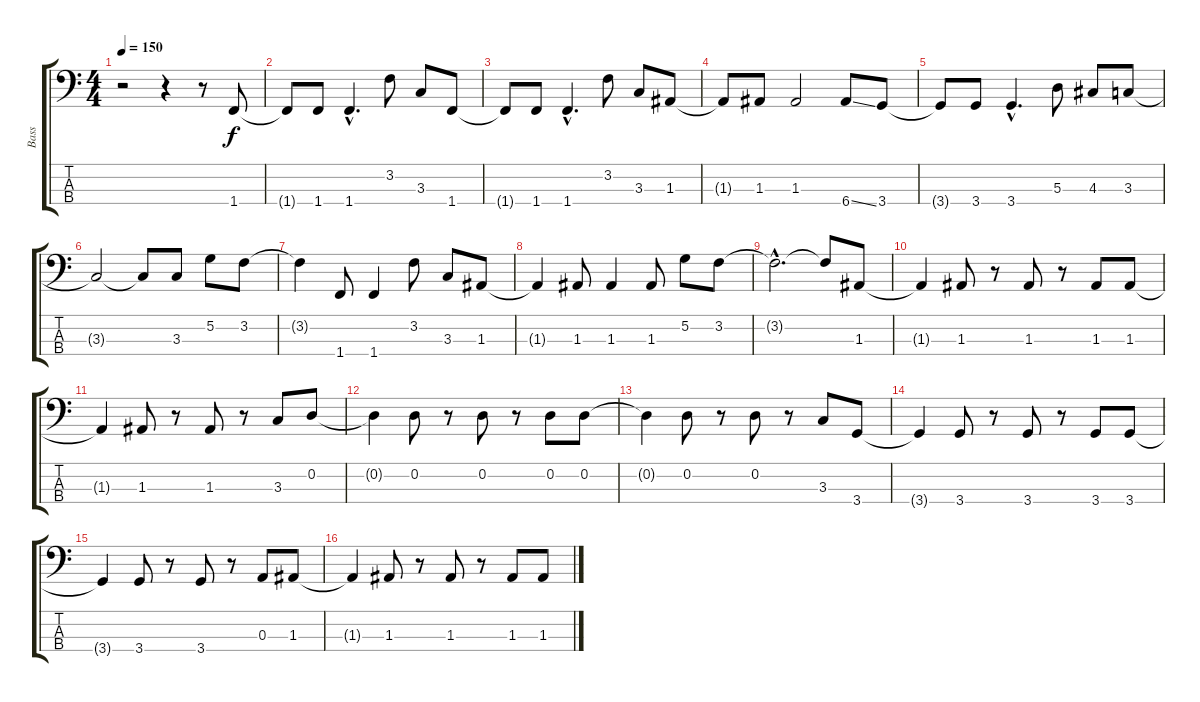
\track ("Bass" "Bass") {instrument electricbassfinger}
\staff {score tabs}
\tuning (G2 D2 A1 E1) {hide}
\ts (4 4)
\tempo 150
\clef f4
\ks c
r.2{dy f instrument electricbassfinger} r.4 r.8 1.4.8 |
1.4{t}.8 1.4.8 1.4{hac}.4{d} 3.2.8 3.3.8 1.4.8 |
1.4{t}.8 1.4.8 1.4{hac}.4{d} 3.2.8 3.3.8 1.3.8 |
1.3{t}.8 1.3.8 1.3.2 6.4{ss}.8 3.4.8 |
3.4{t}.8 3.4.8 3.4{hac}.4{d} 5.3.8 4.3.8 3.3.8 |
3.3{t}.2 3.3{t}.8 3.3.8 5.2.8 3.2.8 |
3.2{t}.4 1.4.8 1.4.4 3.2.8 3.3.8 1.3.8 |
1.3{t}.4 1.3.8 1.3.4 1.3.8 5.2.8 3.2.8 |
3.2{hac t}.2{d} 3.2{t}.8 1.3.8 |
1.3{t}.4 1.3.8 r.8 1.3.8 r.8 1.3.8 1.3.8 |
1.3{t}.4 1.3.8 r.8 1.3.8 r.8 3.3.8 0.2.8 |
0.2{t}.4 0.2.8 r.8 0.2.8 r.8 0.2.8 0.2.8 |
0.2{t}.4 0.2.8 r.8 0.2.8 r.8 3.3.8 3.4.8 |
3.4{t}.4 3.4.8 r.8 3.4.8 r.8 3.4.8 3.4.8 |
3.4{t}.4 3.4.8 r.8 3.4.8 r.8 0.3.8 1.3.8 |
1.3{t}.4 1.3.8 r.8 1.3.8 r.8 1.3.8 1.3.8
